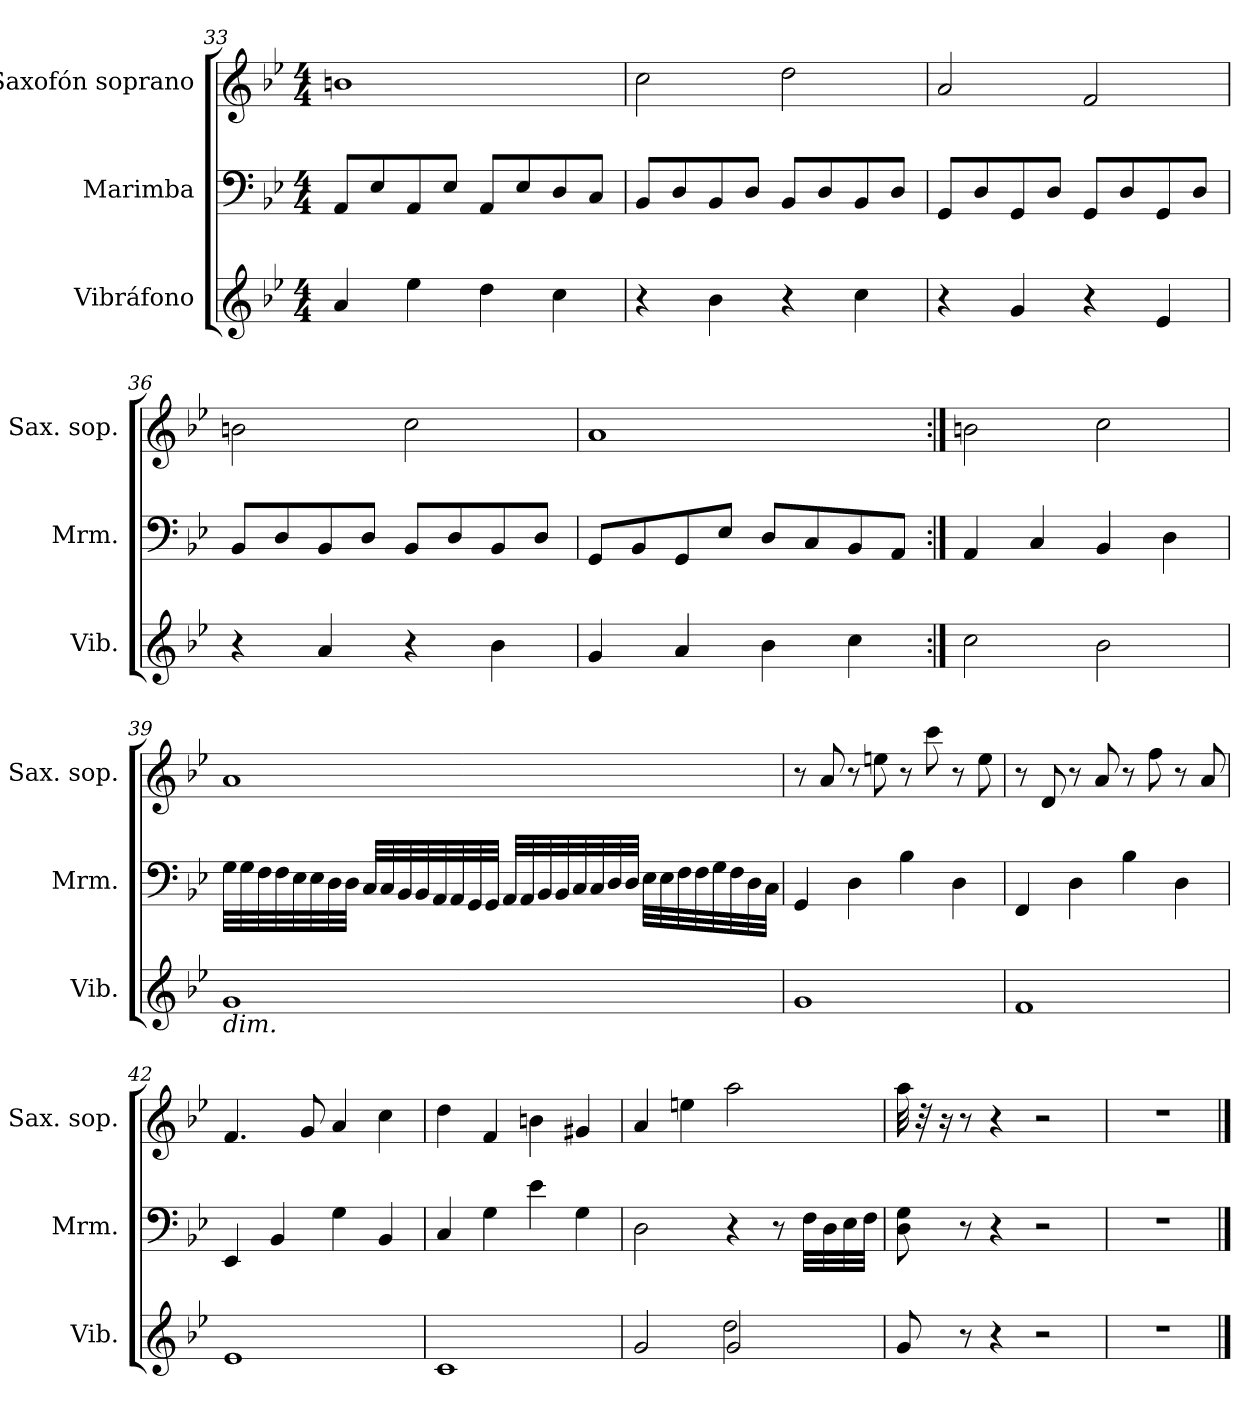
**kern	**kern	**kern
*part3	*part2	*part1
*staff3	*staff2	*staff1
*I"Vibráfono	*I"Marimba	*I"Saxofón soprano
*I'Vib.	*I'Mrm.	*I'Sax. sop.
*clefG2	*clefF4	*clefG2
*	*	*ITrd1c2
*k[b-e-]	*k[b-e-]	*k[b-e-a-d-]
*M4/4	*M4/4	*M4/4
=33	=33	=33
4a/	8AA/L	1an
.	8E-/	.
4ee-\	8AA/	.
.	8E-/J	.
4dd\	8AA/L	.
.	8E-/	.
4cc\	8D/	.
.	8C/J	.
=34	=34	=34
4r	8BB-/L	2b-\
.	8D/	.
4b-\	8BB-/	.
.	8D/J	.
4r	8BB-/L	2cc\
.	8D/	.
4cc\	8BB-/	.
.	8D/J	.
!!LO:LB:g=z
=35	=35	=35
4r	8GG/L	2g/
.	8D/	.
4g/	8GG/	.
.	8D/J	.
4r	8GG/L	2e-/
.	8D/	.
4e-/	8GG/	.
.	8D/J	.
=36	=36	=36
4r	8BB-/L	2an\
.	8D/	.
4a/	8BB-/	.
.	8D/J	.
4r	8BB-/L	2b-\
.	8D/	.
4b-\	8BB-/	.
.	8D/J	.
=37	=37	=37
4g/	8GG/L	1g
.	8BB-/	.
4a/	8GG/	.
.	8E-/J	.
4b-\	8D/L	.
.	8C/	.
4cc\	8BB-/	.
.	8AA/J	.
=38:|!	=38:|!	=38:|!
2cc\	4AA/	2an\
.	4C/	.
2b-\	4BB-/	2b-\
.	4D\	.
!!LO:PB:g=z
=39	=39	=39
!LO:TX:b:i:t=dim.	!	!
1g	32G\LLL	1g
.	32G\	.
.	32F\	.
.	32F\	.
.	32E-\	.
.	32E-\	.
.	32D\	.
.	32D\JJJ	.
.	32C/LLL	.
.	32C/	.
.	32BB-/	.
.	32BB-/	.
.	32AA/	.
.	32AA/	.
.	32GG/	.
.	32GG/JJJ	.
.	32AA/LLL	.
.	32AA/	.
.	32BB-/	.
.	32BB-/	.
.	32C/	.
.	32C/	.
.	32D/	.
.	32D/JJJ	.
.	32E-\LLL	.
.	32E-\	.
.	32F\	.
.	32F\	.
.	32G\	.
.	32F\	.
.	32D\	.
.	32C\JJJ	.
=40	=40	=40
*	*	*MM55
1g	4GG/	8r
.	.	8g/
.	4D\	8r
.	.	8ddn\
.	4B-\	8r
.	.	8bb-\
.	4D\	8r
.	.	8dd\
!!LO:LB:g=z
=41	=41	=41
1f	4FF/	8r
.	.	8c/
.	4D\	8r
.	.	8g/
.	4B-\	8r
.	.	8ee-\
.	4D\	8r
.	.	8g/
=42	=42	=42
1e-	4EE-/	4.e-/
.	4BB-/	.
.	.	8f/
.	4G\	4g/
.	4BB-/	4b-\
=43	=43	=43
1c	4C/	4cc\
.	4G\	4e-/
.	4e-\	4an\
.	4G\	4f#X/
=44	=44	=44
*^	*	*
2g/	2ryy	2D\	4g/
.	.	.	4ddn\
2g/	2dd\	4r	2gg\
.	.	8r	.
.	.	32F\LLL	.
.	.	32D\	.
.	.	32E-\	.
.	.	32F\JJJ	.
*v	*v	*	*
=45	=45	=45
8g/	8D\ 8G\	32gg\
.	.	32r
.	.	16r
8r	8r	8r
4r	4r	4r
2r	2r	2r
=46	=46	=46
1r	1r	1r
==	==	==
*-	*-	*-
